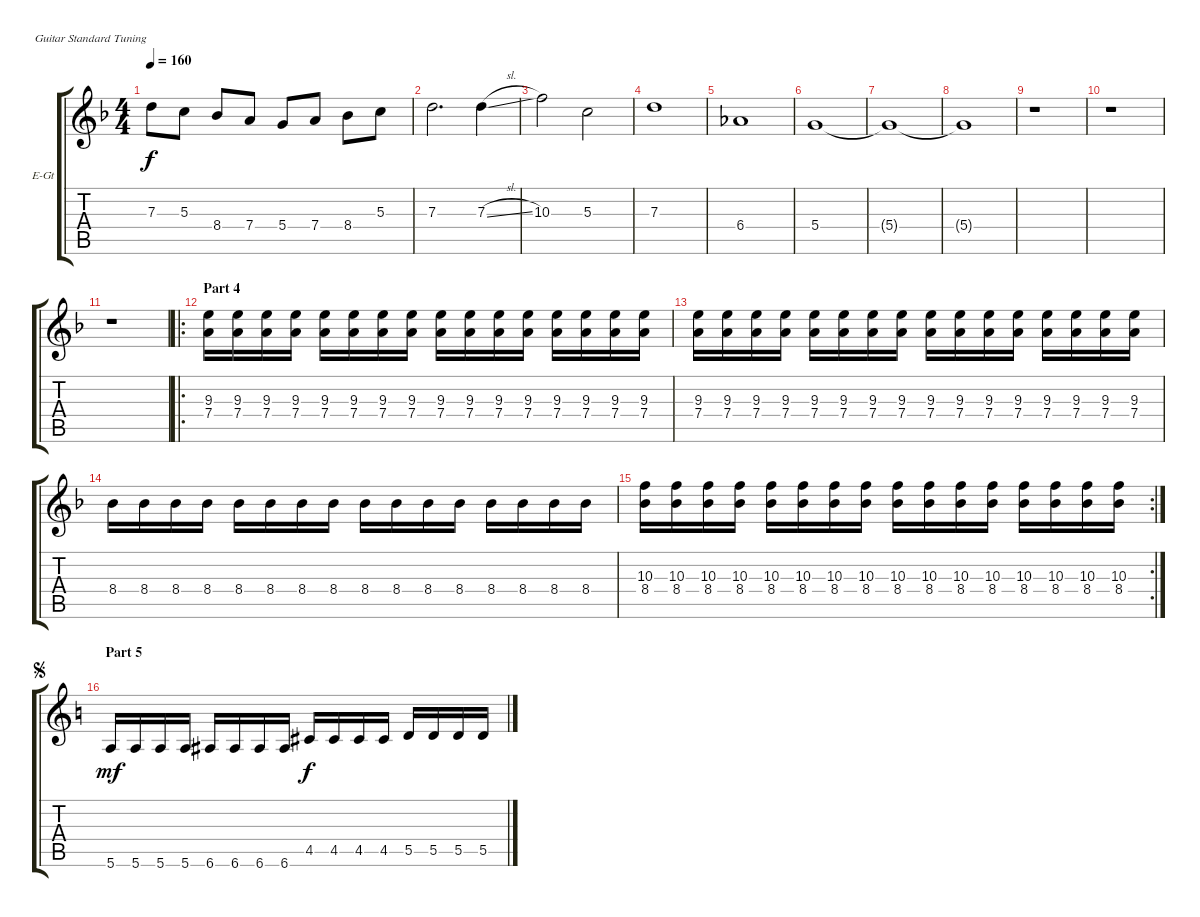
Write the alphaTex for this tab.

\defaultSystemsLayout 4
\bracketExtendMode groupsimilarinstruments
\firstSystemTrackNameOrientation horizontal
\otherSystemsTrackNameOrientation horizontal
\track ("Electric Guitar" "E-Gt") {instrument distortionguitar}
\staff {score tabs}
\tuning (E4 B3 G3 D3 A2 E2)
\ts (4 4)
\tempo 160
\clef g2
\ks dminor
7.3.8{dy f} 5.3.8 8.4.8 7.4.8 5.4.8 7.4.8 8.4.8 5.3.8 |
7.3.2{d} 7.3{sl}.4 |
10.3.2 5.3.2 |
7.3.1 |
6.4.1 |
5.4.1 |
5.4{t}.1 |
5.4{t}.1 |
r.1 |
r.1 |
r.1 |
\ro
\section ("" "Part 4")
(9.3 7.4).16 (9.3 7.4).16 (9.3 7.4).16 (9.3 7.4).16 (9.3 7.4).16 (9.3 7.4).16 (9.3 7.4).16 (9.3 7.4).16 (9.3 7.4).16 (9.3 7.4).16 (9.3 7.4).16 (9.3 7.4).16 (9.3 7.4).16 (9.3 7.4).16 (9.3 7.4).16 (9.3 7.4).16 |
(9.3 7.4).16 (9.3 7.4).16 (9.3 7.4).16 (9.3 7.4).16 (9.3 7.4).16 (9.3 7.4).16 (9.3 7.4).16 (9.3 7.4).16 (9.3 7.4).16 (9.3 7.4).16 (9.3 7.4).16 (9.3 7.4).16 (9.3 7.4).16 (9.3 7.4).16 (9.3 7.4).16 (9.3 7.4).16 |
8.4.16 8.4.16 8.4.16 8.4.16 8.4.16 8.4.16 8.4.16 8.4.16 8.4.16 8.4.16 8.4.16 8.4.16 8.4.16 8.4.16 8.4.16 8.4.16 |
\rc 2
(10.3 8.4).16 (10.3 8.4).16 (10.3 8.4).16 (10.3 8.4).16 (10.3 8.4).16 (10.3 8.4).16 (10.3 8.4).16 (10.3 8.4).16 (10.3 8.4).16 (10.3 8.4).16 (10.3 8.4).16 (10.3 8.4).16 (10.3 8.4).16 (10.3 8.4).16 (10.3 8.4).16 (10.3 8.4).16 |
\section ("" "Part 5")
\jump segno
\ks aminor
5.6.16{dy mf} 5.6.16 5.6.16 5.6.16 6.6.16 6.6.16 6.6.16 6.6.16 4.5.16{dy f} 4.5.16 4.5.16 4.5.16 5.5.16 5.5.16 5.5.16 5.5.16
